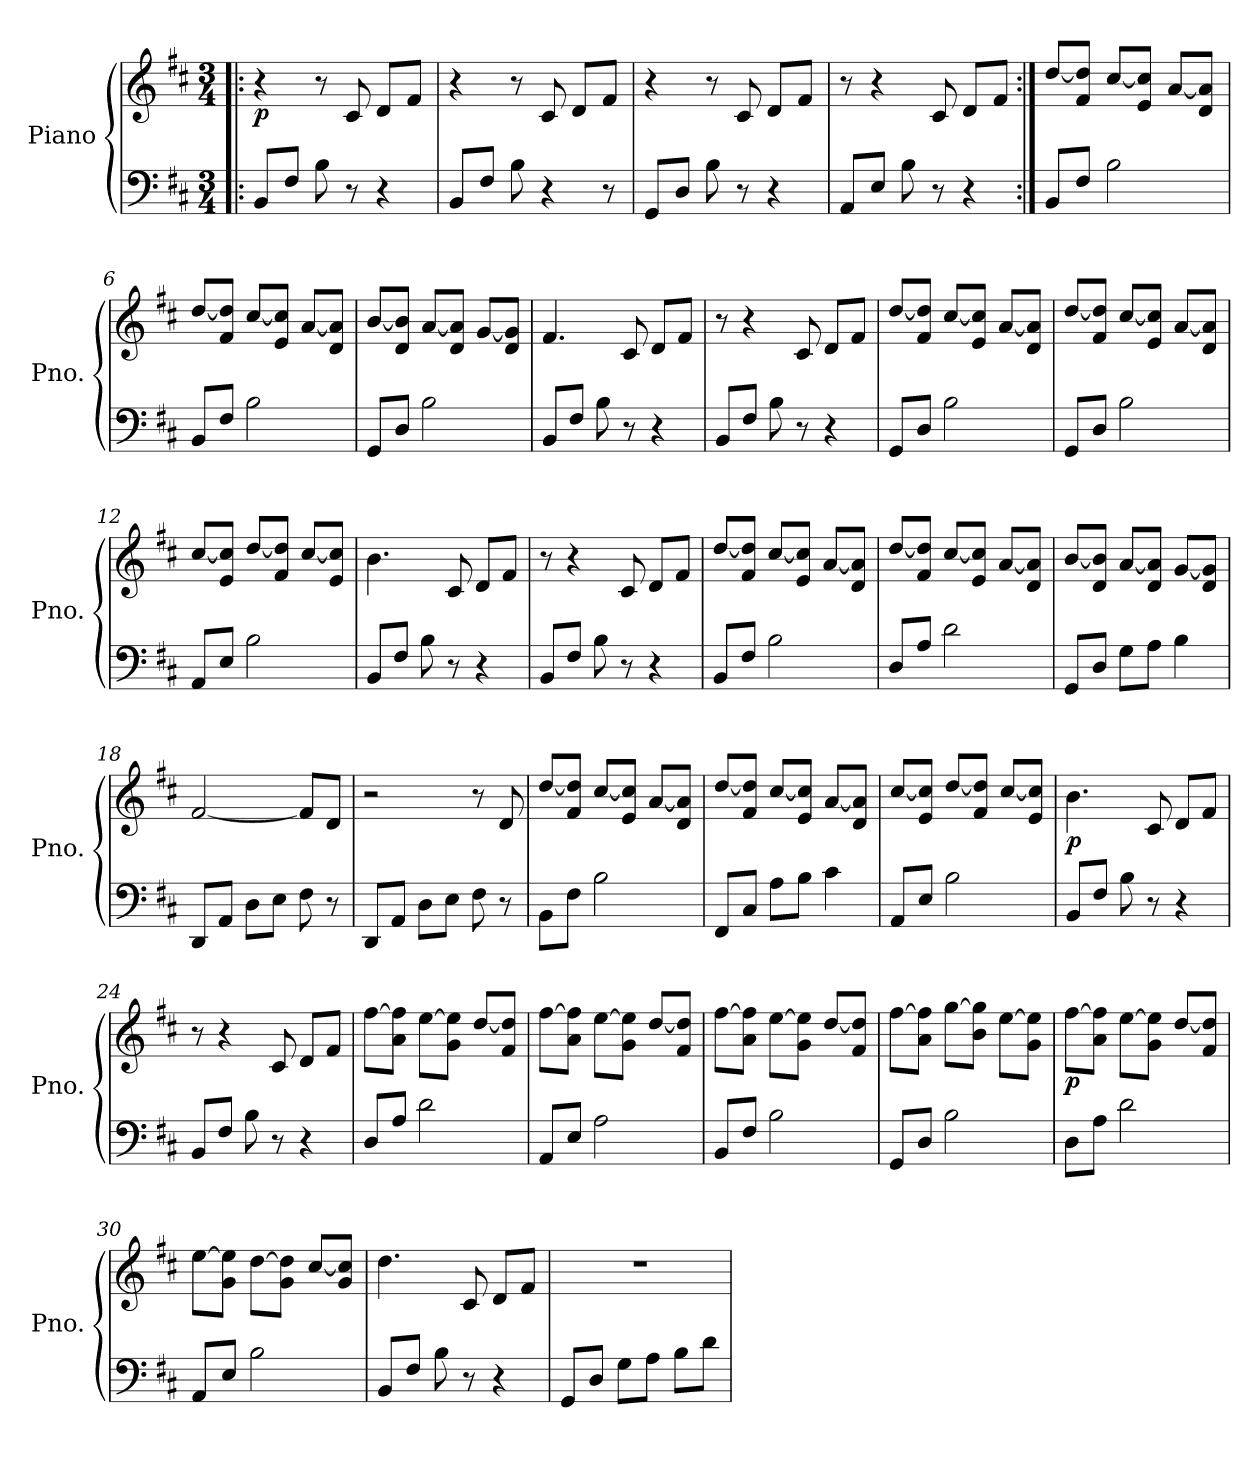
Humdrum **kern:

**kern	**kern	**dynam
*part1	*part1	*part1
*staff2	*staff1	*staff1/2
*I"Piano	*	*
*I'Pno.	*	*
*clefF4	*clefG2	*
*k[f#c#]	*k[f#c#]	*
*M3/4	*M3/4	*
*MM110	*MM110	*
=1!|:	=1!|:	=1!|:
!	!	!LO:DY:b
8BB/L	4r	p
8F#/J	.	.
8B\	8r	.
8r	8c#/	.
4r	8d/L	.
.	8f#/J	.
=2	=2	=2
8BB/L	4r	.
8F#/J	.	.
8B\	8r	.
4r	8c#/	.
.	8d/L	.
8r	8f#/J	.
=3	=3	=3
8GG/L	4r	.
8D/J	.	.
8B\	8r	.
8r	8c#/	.
4r	8d/L	.
.	8f#/J	.
=4	=4	=4
8AA/L	8r	.
8E/J	4r	.
8B\	.	.
8r	8c#/	.
4r	8d/L	.
.	8f#/J	.
=5:|!	=5:|!	=5:|!
8BB/L	[8dd/L	.
8F#/J	8f#/ 8dd/]J	.
2B\	[8cc#/L	.
.	8e/ 8cc#/]J	.
.	[8a/L	.
.	8d/ 8a/]J	.
!!LO:LB:g=z
=6	=6	=6
8BB/L	[8dd/L	.
8F#/J	8f#/ 8dd/]J	.
2B\	[8cc#/L	.
.	8e/ 8cc#/]J	.
.	[8a/L	.
.	8d/ 8a/]J	.
=7	=7	=7
8GG/L	[8b/L	.
8D/J	8d/ 8b/]J	.
2B\	[8a/L	.
.	8d/ 8a/]J	.
.	[8g/L	.
.	8d/ 8g/]J	.
=8	=8	=8
8BB/L	4.f#/	.
8F#/J	.	.
8B\	.	.
8r	8c#/	.
4r	8d/L	.
.	8f#/J	.
=9	=9	=9
8BB/L	8r	.
8F#/J	4r	.
8B\	.	.
8r	8c#/	.
4r	8d/L	.
.	8f#/J	.
=10	=10	=10
8GG/L	[8dd/L	.
8D/J	8f#/ 8dd/]J	.
2B\	[8cc#/L	.
.	8e/ 8cc#/]J	.
.	[8a/L	.
.	8d/ 8a/]J	.
!!LO:LB:g=z
=11	=11	=11
8GG/L	[8dd/L	.
8D/J	8f#/ 8dd/]J	.
2B\	[8cc#/L	.
.	8e/ 8cc#/]J	.
.	[8a/L	.
.	8d/ 8a/]J	.
=12	=12	=12
8AA/L	[8cc#/L	.
8E/J	8e/ 8cc#/]J	.
2B\	[8dd/L	.
.	8f#/ 8dd/]J	.
.	[8cc#/L	.
.	8e/ 8cc#/]J	.
=13	=13	=13
8BB/L	4.b\	.
8F#/J	.	.
8B\	.	.
8r	8c#/	.
4r	8d/L	.
.	8f#/J	.
=14	=14	=14
8BB/L	8r	.
8F#/J	4r	.
8B\	.	.
8r	8c#/	.
4r	8d/L	.
.	8f#/J	.
=15	=15	=15
8BB/L	[8dd/L	.
8F#/J	8f#/ 8dd/]J	.
2B\	[8cc#/L	.
.	8e/ 8cc#/]J	.
.	[8a/L	.
.	8d/ 8a/]J	.
!!LO:LB:g=z
=16	=16	=16
8D/L	[8dd/L	.
8A/J	8f#/ 8dd/]J	.
2d\	[8cc#/L	.
.	8e/ 8cc#/]J	.
.	[8a/L	.
.	8d/ 8a/]J	.
=17	=17	=17
8GG/L	[8b/L	.
8D/J	8d/ 8b/]J	.
8G\L	[8a/L	.
8A\J	8d/ 8a/]J	.
4B\	[8g/L	.
.	8d/ 8g/]J	.
=18	=18	=18
8DD/L	[2f#/	.
8AA/J	.	.
8D\L	.	.
8E\J	.	.
8F#\	8f#/L]	.
8r	8d/J	.
=19	=19	=19
8DD/L	2r	.
8AA/J	.	.
8D\L	.	.
8E\J	.	.
8F#\	8r	.
8r	8d/	.
=20	=20	=20
8BB\L	[8dd/L	.
8F#\J	8f#/ 8dd/]J	.
2B\	[8cc#/L	.
.	8e/ 8cc#/]J	.
.	[8a/L	.
.	8d/ 8a/]J	.
!!LO:LB:g=z
=21	=21	=21
8FF#/L	[8dd/L	.
8C#/J	8f#/ 8dd/]J	.
8A\L	[8cc#/L	.
8B\J	8e/ 8cc#/]J	.
4c#\	[8a/L	.
.	8d/ 8a/]J	.
=22	=22	=22
8AA/L	[8cc#/L	.
8E/J	8e/ 8cc#/]J	.
2B\	[8dd/L	.
.	8f#/ 8dd/]J	.
.	[8cc#/L	.
.	8e/ 8cc#/]J	.
=23	=23	=23
!	!	!LO:DY:b
8BB/L	4.b\	p
8F#/J	.	.
8B\	.	.
8r	8c#/	.
4r	8d/L	.
.	8f#/J	.
=24	=24	=24
8BB/L	8r	.
8F#/J	4r	.
8B\	.	.
8r	8c#/	.
4r	8d/L	.
.	8f#/J	.
=25	=25	=25
8D/L	[8ff#\L	.
8A/J	8a\ 8ff#\]J	.
2d\	[8ee\L	.
.	8g\ 8ee\]J	.
.	[8dd/L	.
.	8f#/ 8dd/]J	.
!!LO:PB:g=z
=26	=26	=26
8AA/L	[8ff#\L	.
8E/J	8a\ 8ff#\]J	.
2A\	[8ee\L	.
.	8g\ 8ee\]J	.
.	[8dd/L	.
.	8f#/ 8dd/]J	.
=27	=27	=27
8BB/L	[8ff#\L	.
8F#/J	8a\ 8ff#\]J	.
2B\	[8ee\L	.
.	8g\ 8ee\]J	.
.	[8dd/L	.
.	8f#/ 8dd/]J	.
=28	=28	=28
8GG/L	[8ff#\L	.
8D/J	8a\ 8ff#\]J	.
2B\	[8gg\L	.
.	8b\ 8gg\]J	.
.	[8ee\L	.
.	8g\ 8ee\]J	.
=29	=29	=29
!	!	!LO:DY:b
8D\L	[8ff#\L	p
8A\J	8a\ 8ff#\]J	.
2d\	[8ee\L	.
.	8g\ 8ee\]J	.
.	[8dd/L	.
.	8f#/ 8dd/]J	.
=30	=30	=30
8AA/L	[8ee\L	.
8E/J	8g\ 8ee\]J	.
2B\	[8dd\L	.
.	8g\ 8dd\]J	.
.	[8cc#/L	.
.	8g/ 8cc#/]J	.
!!LO:LB:g=z
=31	=31	=31
8BB/L	4.dd\	.
8F#/J	.	.
8B\	.	.
8r	8c#/	.
4r	8d/L	.
.	8f#/J	.
=32	=32	=32
8GG/L	2.r	.
8D/J	.	.
8G\L	.	.
8A\J	.	.
8B\L	.	.
8d\J	.	.
=	=	=
*-	*-	*-
